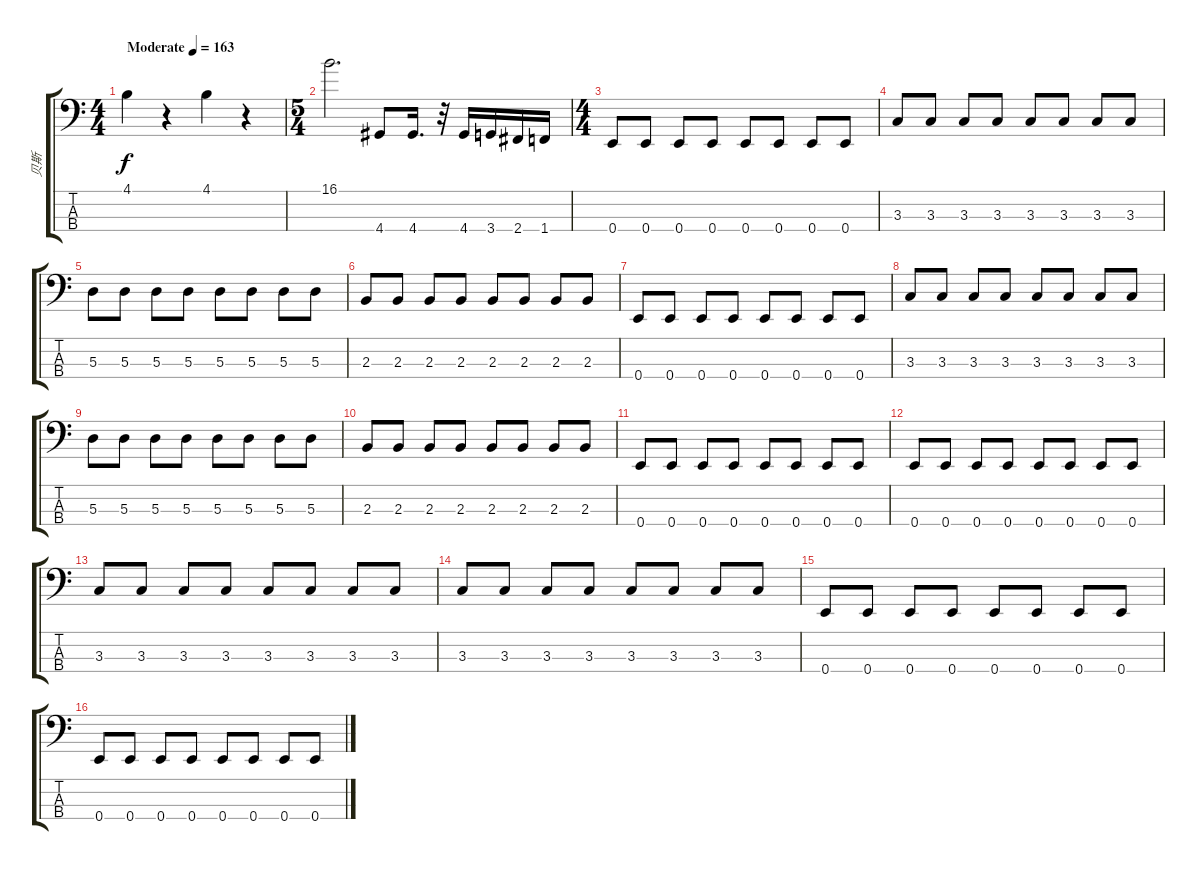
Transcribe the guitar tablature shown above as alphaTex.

\track ("贝斯" "贝斯") {instrument electricbasspick}
\staff {score tabs}
\tuning (G2 D2 A1 E1) {hide}
\ts (4 4)
\tempo (163 "Moderate")
\clef f4
\ks c
4.1.4{dy f instrument electricbasspick} r.4 4.1.4 r.4 |
\ts (5 4)
16.1.2{d} 4.4.8 4.4.16{d} r.32 4.4.16 3.4.16 2.4.16 1.4.16 |
\ts (4 4)
0.4.8 0.4.8 0.4.8 0.4.8 0.4.8 0.4.8 0.4.8 0.4.8 |
3.3.8 3.3.8 3.3.8 3.3.8 3.3.8 3.3.8 3.3.8 3.3.8 |
5.3.8 5.3.8 5.3.8 5.3.8 5.3.8 5.3.8 5.3.8 5.3.8 |
2.3.8 2.3.8 2.3.8 2.3.8 2.3.8 2.3.8 2.3.8 2.3.8 |
0.4.8 0.4.8 0.4.8 0.4.8 0.4.8 0.4.8 0.4.8 0.4.8 |
3.3.8 3.3.8 3.3.8 3.3.8 3.3.8 3.3.8 3.3.8 3.3.8 |
5.3.8 5.3.8 5.3.8 5.3.8 5.3.8 5.3.8 5.3.8 5.3.8 |
2.3.8 2.3.8 2.3.8 2.3.8 2.3.8 2.3.8 2.3.8 2.3.8 |
0.4.8 0.4.8{txt ""} 0.4.8 0.4.8 0.4.8 0.4.8 0.4.8 0.4.8 |
0.4.8 0.4.8 0.4.8 0.4.8 0.4.8 0.4.8 0.4.8 0.4.8 |
3.3.8 3.3.8 3.3.8 3.3.8 3.3.8 3.3.8 3.3.8 3.3.8 |
3.3.8 3.3.8 3.3.8 3.3.8 3.3.8 3.3.8 3.3.8 3.3.8 |
0.4.8 0.4.8 0.4.8 0.4.8 0.4.8 0.4.8 0.4.8 0.4.8 |
0.4.8 0.4.8 0.4.8 0.4.8 0.4.8 0.4.8 0.4.8 0.4.8
